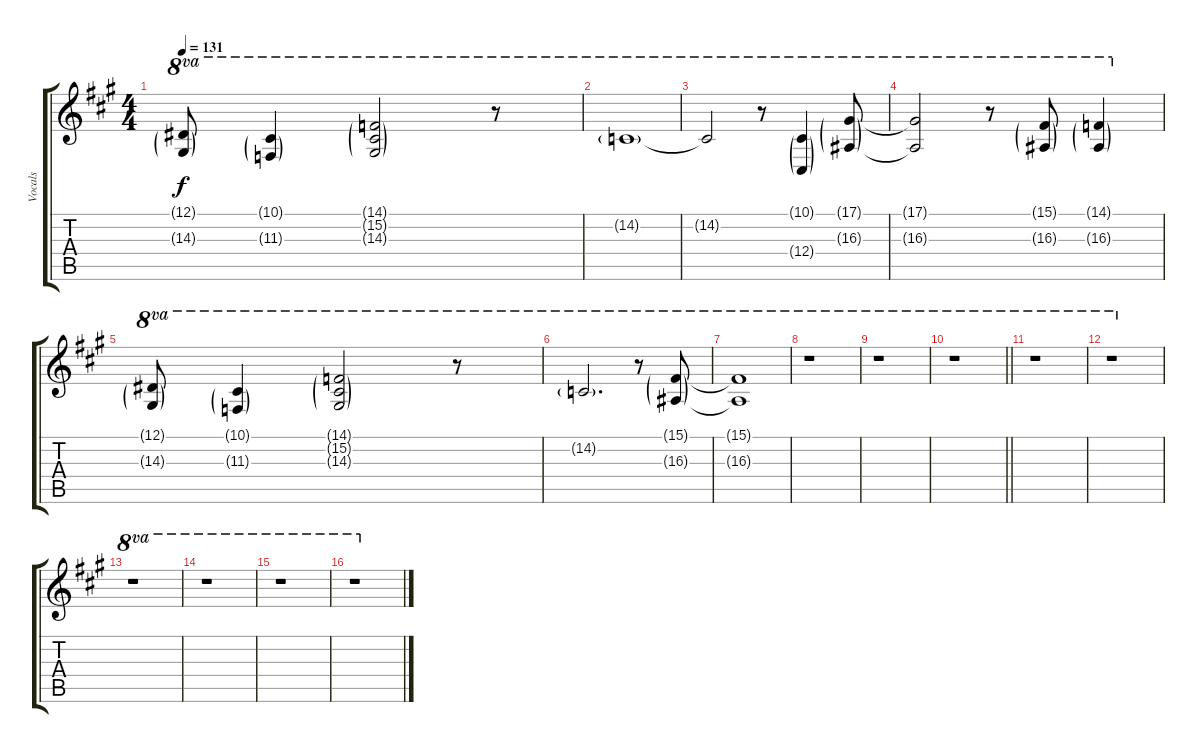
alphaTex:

\track ("Vocals" "Vocals") {instrument vibraphone}
\staff {score tabs}
\tuning (Eb4 Bb3 Gb3 Db3 Ab2 Eb2) {hide}
\ts (4 4)
\tempo 131
\clef g2
\ks a
(12.1{g} 14.3{g}).8{ot 8va dy f} (10.1{g} 11.3{g}).4{ot 8va} (14.1{g} 15.2{g} 14.3{g}).2{ot 8va} r.8{ot 8va} |
14.2{g}.1{ot 8va} |
14.2{t}.2{ot 8va} r.8{ot 8va} (10.1{g} 12.4{g}).4{ot 8va} (17.1{g} 16.3{g}).8{ot 8va} |
(17.1{t} 16.3{t}).2{ot 8va} r.8{ot 8va} (15.1{g} 16.3{g}).8{ot 8va} (14.1{g} 16.3{g}).4{ot 8va} |
(12.1{g} 14.3{g}).8{ot 8va} (10.1{g} 11.3{g}).4{ot 8va} (14.1{g} 15.2{g} 14.3{g}).2{ot 8va} r.8{ot 8va} |
14.2{g}.2{d ot 8va} r.8{ot 8va} (15.1{g} 16.3{g}).8{ot 8va} |
(15.1{t} 16.3{t}).1{ot 8va} |
r.1{ot 8va} |
r.1{ot 8va} |
\barLineRight lightlight
r.1{ot 8va} |
r.1{ot 8va} |
r.1{ot 8va} |
r.1{ot 8va} |
r.1{ot 8va} |
r.1{ot 8va} |
r.1{ot 8va}
